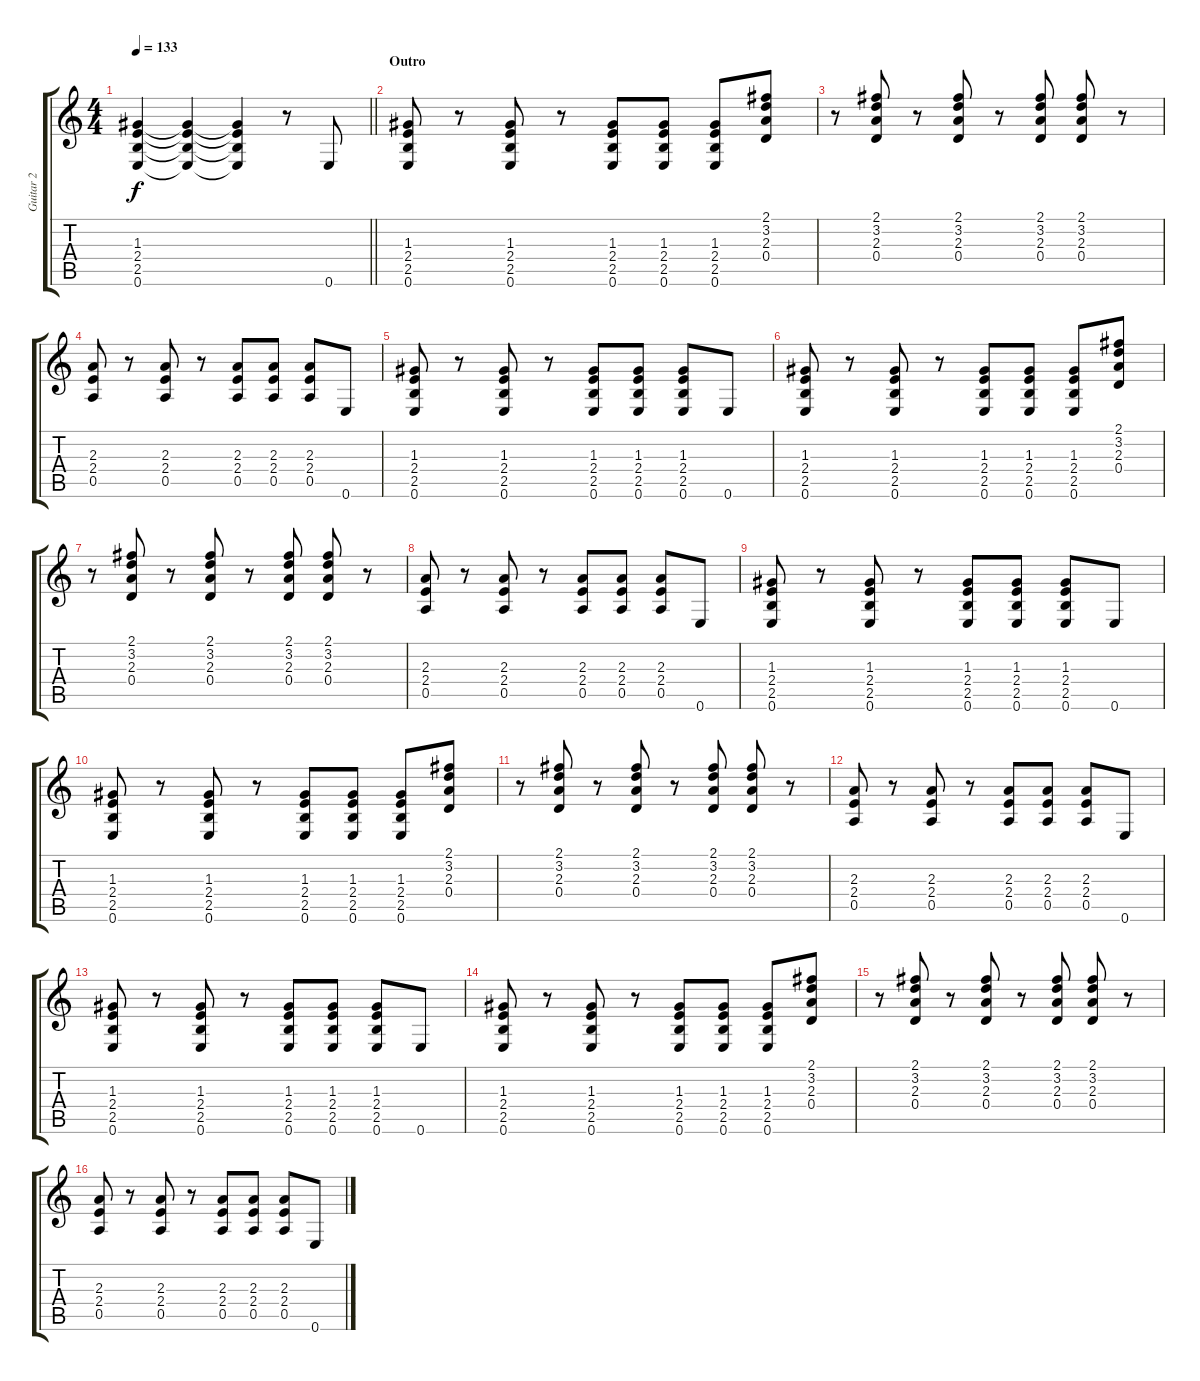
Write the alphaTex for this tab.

\track ("Guitar 2" "Guitar 2") {instrument electricguitarclean}
\staff {score tabs}
\tuning (E4 B3 G3 D3 A2 E2) {hide}
\ts (4 4)
\tempo 133
\clef g2
\barLineRight lightlight
\ks c
(1.3{t} 2.4{t} 2.5{t} 0.6{t}).4{dy f} (1.3{t} 2.4{t} 2.5{t} 0.6{t}).4 (1.3{t} 2.4{t} 2.5{t} 0.6{t}).4 r.8 0.6.8 |
\section ("" "Outro")
(1.3 2.4 2.5 0.6).8 r.8 (1.3 2.4 2.5 0.6).8 r.8 (1.3 2.4 2.5 0.6).8 (1.3 2.4 2.5 0.6).8 (1.3 2.4 2.5 0.6).8 (2.1 3.2 2.3 0.4).8 |
r.8 (2.1 3.2 2.3 0.4).8 r.8 (2.1 3.2 2.3 0.4).8 r.8 (2.1 3.2 2.3 0.4).8 (2.1 3.2 2.3 0.4).8 r.8 |
(2.3 2.4 0.5).8 r.8 (2.3 2.4 0.5).8 r.8 (2.3 2.4 0.5).8 (2.3 2.4 0.5).8 (2.3 2.4 0.5).8 0.6.8 |
(1.3 2.4 2.5 0.6).8 r.8 (1.3 2.4 2.5 0.6).8 r.8 (1.3 2.4 2.5 0.6).8 (1.3 2.4 2.5 0.6).8 (1.3 2.4 2.5 0.6).8 0.6.8 |
(1.3 2.4 2.5 0.6).8 r.8 (1.3 2.4 2.5 0.6).8 r.8 (1.3 2.4 2.5 0.6).8 (1.3 2.4 2.5 0.6).8 (1.3 2.4 2.5 0.6).8 (2.1 3.2 2.3 0.4).8 |
r.8 (2.1 3.2 2.3 0.4).8 r.8 (2.1 3.2 2.3 0.4).8 r.8 (2.1 3.2 2.3 0.4).8 (2.1 3.2 2.3 0.4).8 r.8 |
(2.3 2.4 0.5).8 r.8 (2.3 2.4 0.5).8 r.8 (2.3 2.4 0.5).8 (2.3 2.4 0.5).8 (2.3 2.4 0.5).8 0.6.8 |
(1.3 2.4 2.5 0.6).8 r.8 (1.3 2.4 2.5 0.6).8 r.8 (1.3 2.4 2.5 0.6).8 (1.3 2.4 2.5 0.6).8 (1.3 2.4 2.5 0.6).8 0.6.8 |
(1.3 2.4 2.5 0.6).8 r.8 (1.3 2.4 2.5 0.6).8 r.8 (1.3 2.4 2.5 0.6).8 (1.3 2.4 2.5 0.6).8 (1.3 2.4 2.5 0.6).8 (2.1 3.2 2.3 0.4).8 |
r.8 (2.1 3.2 2.3 0.4).8 r.8 (2.1 3.2 2.3 0.4).8 r.8 (2.1 3.2 2.3 0.4).8 (2.1 3.2 2.3 0.4).8 r.8 |
(2.3 2.4 0.5).8 r.8 (2.3 2.4 0.5).8 r.8 (2.3 2.4 0.5).8 (2.3 2.4 0.5).8 (2.3 2.4 0.5).8 0.6.8 |
(1.3 2.4 2.5 0.6).8 r.8 (1.3 2.4 2.5 0.6).8 r.8 (1.3 2.4 2.5 0.6).8 (1.3 2.4 2.5 0.6).8 (1.3 2.4 2.5 0.6).8 0.6.8 |
(1.3 2.4 2.5 0.6).8 r.8 (1.3 2.4 2.5 0.6).8 r.8 (1.3 2.4 2.5 0.6).8 (1.3 2.4 2.5 0.6).8 (1.3 2.4 2.5 0.6).8 (2.1 3.2 2.3 0.4).8 |
r.8 (2.1 3.2 2.3 0.4).8 r.8 (2.1 3.2 2.3 0.4).8 r.8 (2.1 3.2 2.3 0.4).8 (2.1 3.2 2.3 0.4).8 r.8 |
(2.3 2.4 0.5).8 r.8 (2.3 2.4 0.5).8 r.8 (2.3 2.4 0.5).8 (2.3 2.4 0.5).8 (2.3 2.4 0.5).8 0.6.8
